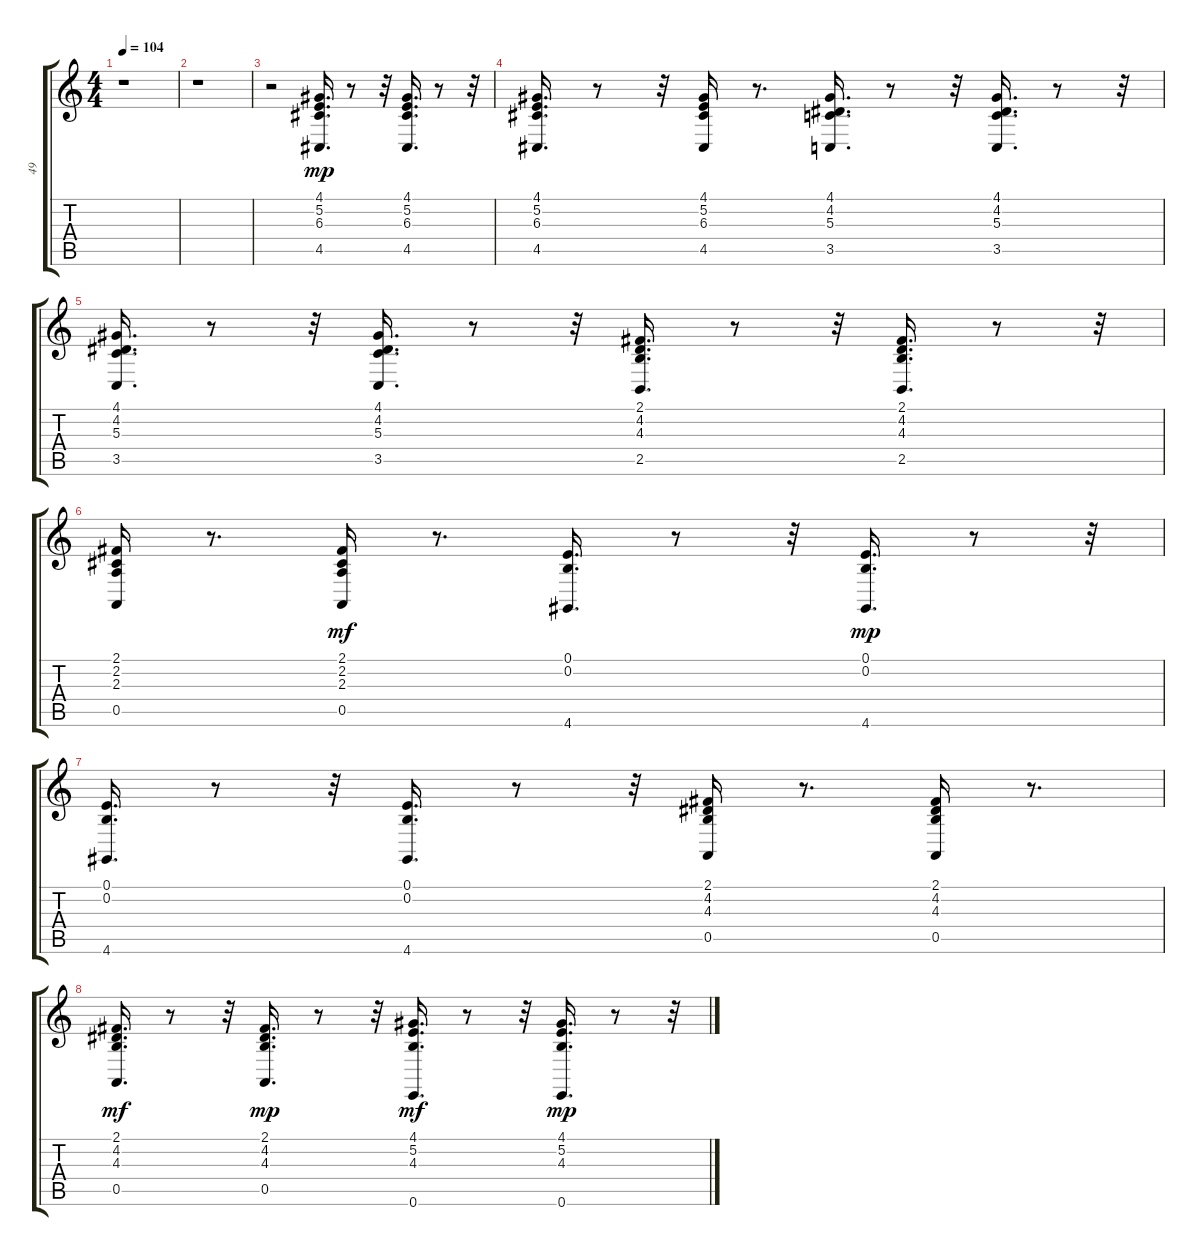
\track ("49" "49") {instrument stringensemble1}
\staff {score tabs}
\tuning (E4 B3 G3 D3 A2 E2) {hide}
\ts (4 4)
\tempo 104
\clef g2
\ks c
r.1{dy f} |
r.1 |
r.2 (4.1 5.2 6.3 4.5).16{d dy mp} r.8 r.32 (4.1 5.2 6.3 4.5).16{d} r.8 r.32 |
(4.1 5.2 6.3 4.5).16{d} r.8 r.32 (4.1 5.2 6.3 4.5).16 r.8{d} (4.1 4.2 5.3 3.5).16{d} r.8 r.32 (4.1 4.2 5.3 3.5).16{d} r.8 r.32 |
(4.1 4.2 5.3 3.5).16{d} r.8 r.32 (4.1 4.2 5.3 3.5).16{d} r.8 r.32 (2.1 4.2 4.3 2.5).16{d} r.8 r.32 (2.1 4.2 4.3 2.5).16{d} r.8 r.32 |
(2.1 2.2 2.3 0.5).16 r.8{d} (2.1 2.2 2.3 0.5).16{dy mf} r.8{d} (0.1 0.2 4.6).16{d} r.8 r.32 (0.1 0.2 4.6).16{d dy mp} r.8 r.32 |
(0.1 0.2 4.6).16{d} r.8 r.32 (0.1 0.2 4.6).16{d} r.8 r.32 (2.1 4.2 4.3 0.5).16 r.8{d} (2.1 4.2 4.3 0.5).16 r.8{d} |
(2.1 4.2 4.3 0.5).16{d dy mf} r.8 r.32 (2.1 4.2 4.3 0.5).16{d dy mp} r.8 r.32 (4.1 5.2 4.3 0.6).16{d dy mf} r.8 r.32 (4.1 5.2 4.3 0.6).16{d dy mp} r.8 r.32
